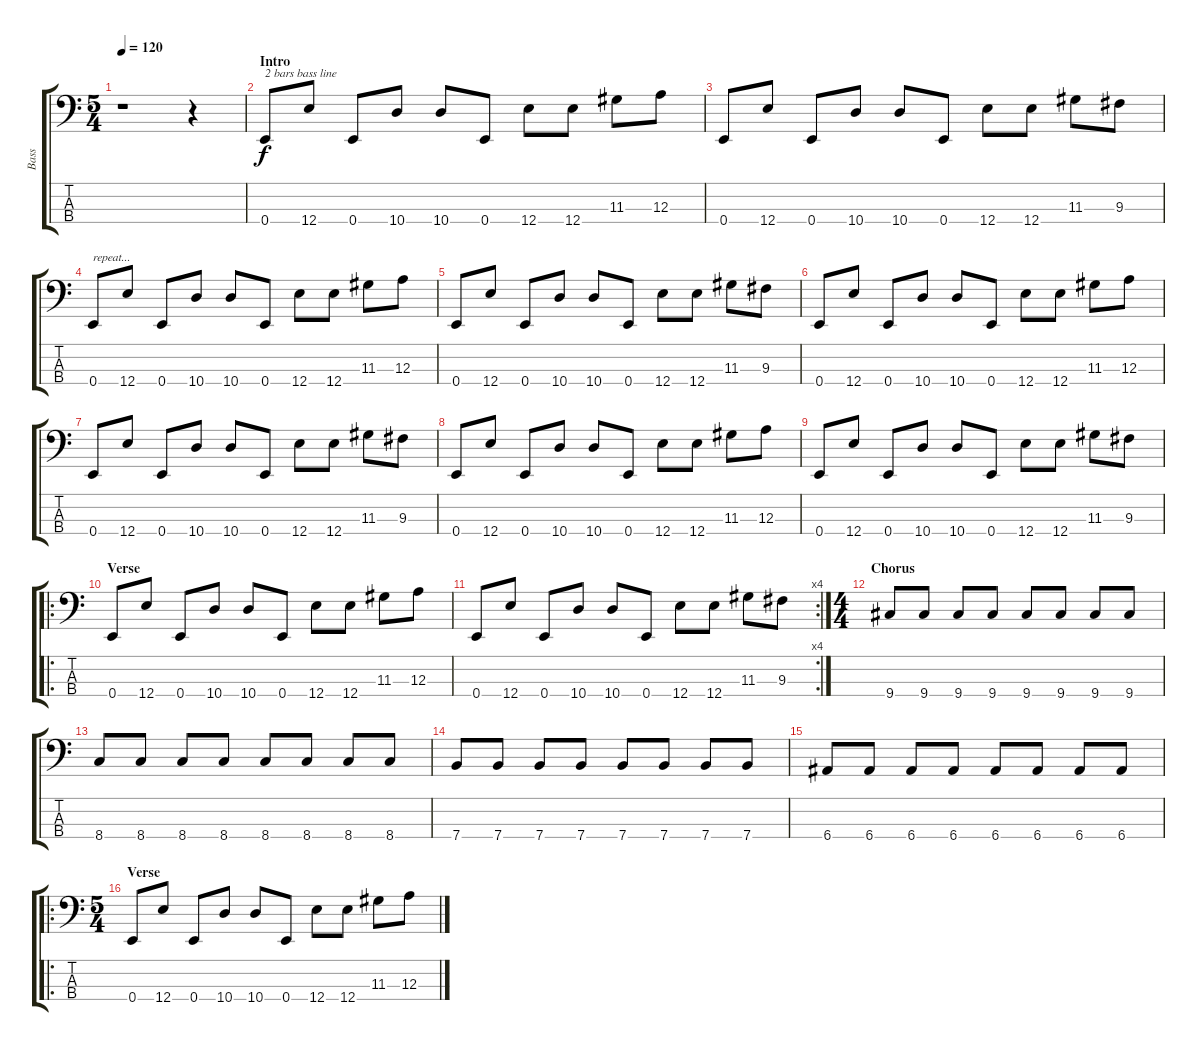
\track ("Bass" "Bass") {instrument electricbasspick}
\staff {score tabs}
\tuning (G2 D2 A1 E1) {hide}
\ts (5 4)
\tempo 120
\clef f4
\ks c
r.1{dy f instrument electricbasspick} r.4 |
\section ("" "Intro")
0.4.8{txt "2 bars bass line"} 12.4.8 0.4.8 10.4.8 10.4.8 0.4.8 12.4.8 12.4.8 11.3.8 12.3.8 |
0.4.8 12.4.8 0.4.8 10.4.8 10.4.8 0.4.8 12.4.8 12.4.8 11.3.8 9.3.8 |
0.4.8{txt "repeat..."} 12.4.8 0.4.8 10.4.8 10.4.8 0.4.8 12.4.8 12.4.8 11.3.8 12.3.8 |
0.4.8 12.4.8 0.4.8 10.4.8 10.4.8 0.4.8 12.4.8 12.4.8 11.3.8 9.3.8 |
0.4.8 12.4.8 0.4.8 10.4.8 10.4.8 0.4.8 12.4.8 12.4.8 11.3.8 12.3.8 |
0.4.8 12.4.8 0.4.8 10.4.8 10.4.8 0.4.8 12.4.8 12.4.8 11.3.8 9.3.8 |
0.4.8 12.4.8 0.4.8 10.4.8 10.4.8 0.4.8 12.4.8 12.4.8 11.3.8 12.3.8 |
0.4.8 12.4.8 0.4.8 10.4.8 10.4.8 0.4.8 12.4.8 12.4.8 11.3.8 9.3.8 |
\ro
\section ("" "Verse")
0.4.8 12.4.8 0.4.8 10.4.8 10.4.8 0.4.8 12.4.8 12.4.8 11.3.8 12.3.8 |
\rc 4
0.4.8 12.4.8 0.4.8 10.4.8 10.4.8 0.4.8 12.4.8 12.4.8 11.3.8 9.3.8 |
\ts (4 4)
\section ("" "Chorus")
9.4.8 9.4.8 9.4.8 9.4.8 9.4.8 9.4.8 9.4.8 9.4.8 |
8.4.8 8.4.8 8.4.8 8.4.8 8.4.8 8.4.8 8.4.8 8.4.8 |
7.4.8 7.4.8 7.4.8 7.4.8 7.4.8 7.4.8 7.4.8 7.4.8 |
6.4.8 6.4.8 6.4.8 6.4.8 6.4.8 6.4.8 6.4.8 6.4.8 |
\ro
\ts (5 4)
\section ("" "Verse")
0.4.8 12.4.8 0.4.8 10.4.8 10.4.8 0.4.8 12.4.8 12.4.8 11.3.8 12.3.8
